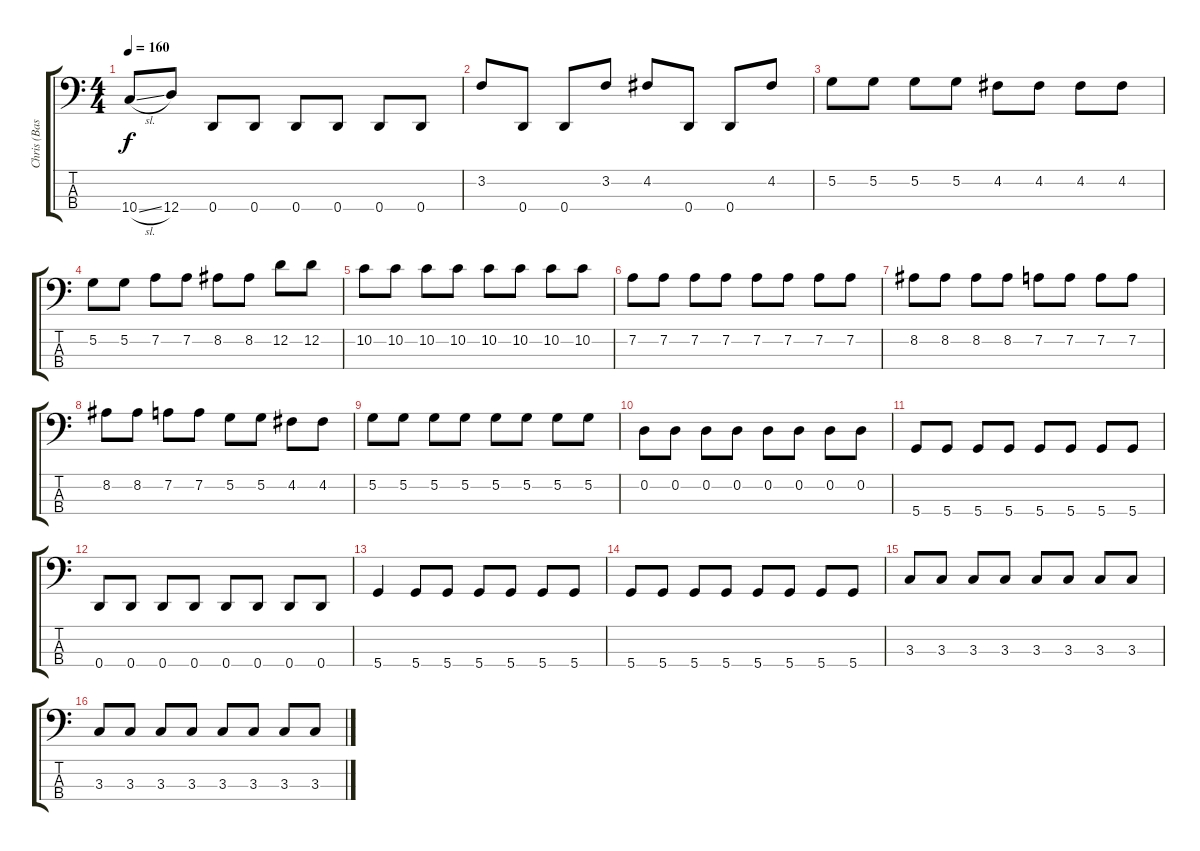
\track ("Chris (Bass)" "Chris (Bas") {instrument electricbassfinger}
\staff {score tabs}
\tuning (G2 D2 A1 D1) {hide}
\ts (4 4)
\tempo 160
\clef f4
\ks c
10.4{sl}.8{dy f} 12.4.8 0.4.8 0.4.8 0.4.8 0.4.8 0.4.8 0.4.8 |
3.2.8 0.4.8 0.4.8 3.2.8 4.2.8 0.4.8 0.4.8 4.2.8 |
5.2.8 5.2.8 5.2.8 5.2.8 4.2.8 4.2.8 4.2.8 4.2.8 |
5.2.8 5.2.8 7.2.8 7.2.8 8.2.8 8.2.8 12.2.8 12.2.8 |
10.2.8 10.2.8 10.2.8 10.2.8 10.2.8 10.2.8 10.2.8 10.2.8 |
7.2.8 7.2.8 7.2.8 7.2.8 7.2.8 7.2.8 7.2.8 7.2.8 |
8.2.8 8.2.8 8.2.8 8.2.8 7.2.8 7.2.8 7.2.8 7.2.8 |
8.2.8 8.2.8 7.2.8 7.2.8 5.2.8 5.2.8 4.2.8 4.2.8 |
5.2.8 5.2.8 5.2.8 5.2.8 5.2.8 5.2.8 5.2.8 5.2.8 |
0.2.8 0.2.8 0.2.8 0.2.8 0.2.8 0.2.8 0.2.8 0.2.8 |
5.4.8 5.4.8 5.4.8 5.4.8 5.4.8 5.4.8 5.4.8 5.4.8 |
0.4.8 0.4.8 0.4.8 0.4.8 0.4.8 0.4.8 0.4.8 0.4.8 |
5.4.4 5.4.8 5.4.8 5.4.8 5.4.8 5.4.8 5.4.8 |
5.4.8 5.4.8 5.4.8 5.4.8 5.4.8 5.4.8 5.4.8 5.4.8 |
3.3.8 3.3.8 3.3.8 3.3.8 3.3.8 3.3.8 3.3.8 3.3.8 |
3.3.8 3.3.8 3.3.8 3.3.8 3.3.8 3.3.8 3.3.8 3.3.8
